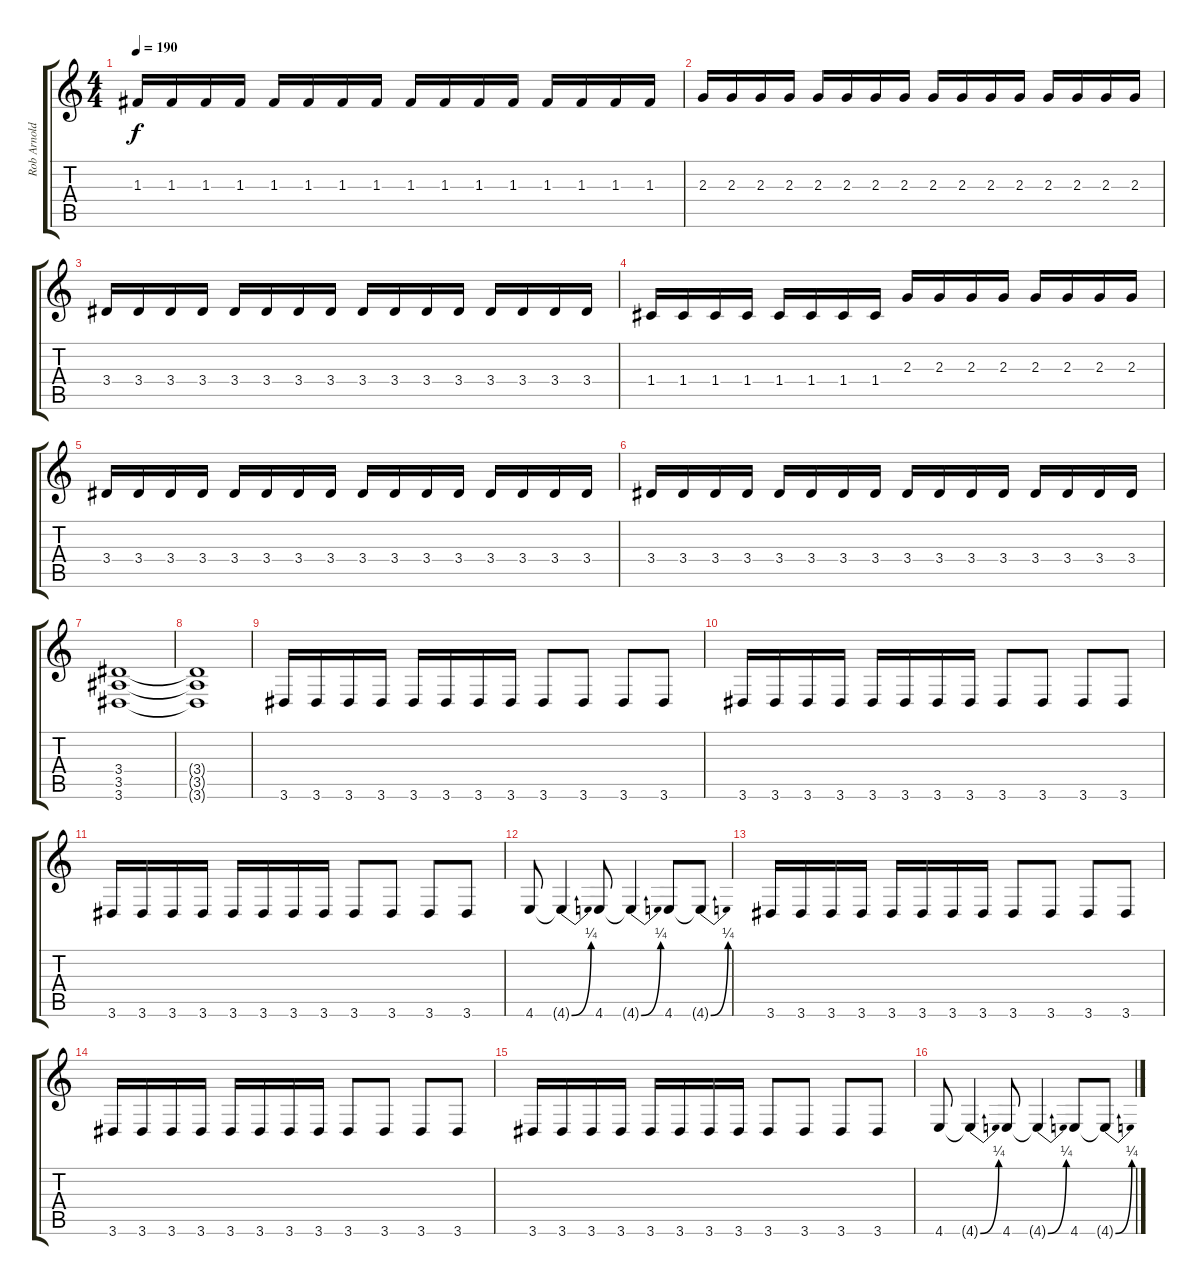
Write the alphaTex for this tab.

\track ("Rob Arnold" "Rob Arnold") {instrument distortionguitar}
\staff {score tabs}
\tuning (D4 A3 F3 C3 G2 C2) {hide}
\ts (4 4)
\tempo 190
\clef g2
\ks c
1.3.16{dy f} 1.3.16 1.3.16 1.3.16 1.3.16 1.3.16 1.3.16 1.3.16 1.3.16 1.3.16 1.3.16 1.3.16 1.3.16 1.3.16 1.3.16 1.3.16 |
2.3.16 2.3.16 2.3.16 2.3.16 2.3.16 2.3.16 2.3.16 2.3.16 2.3.16 2.3.16 2.3.16 2.3.16 2.3.16 2.3.16 2.3.16 2.3.16 |
3.4.16 3.4.16 3.4.16 3.4.16 3.4.16 3.4.16 3.4.16 3.4.16 3.4.16 3.4.16 3.4.16 3.4.16 3.4.16 3.4.16 3.4.16 3.4.16 |
1.4.16 1.4.16 1.4.16 1.4.16 1.4.16 1.4.16 1.4.16 1.4.16 2.3.16 2.3.16 2.3.16 2.3.16 2.3.16 2.3.16 2.3.16 2.3.16 |
3.4.16 3.4.16 3.4.16 3.4.16 3.4.16 3.4.16 3.4.16 3.4.16 3.4.16 3.4.16 3.4.16 3.4.16 3.4.16 3.4.16 3.4.16 3.4.16 |
3.4.16 3.4.16 3.4.16 3.4.16 3.4.16 3.4.16 3.4.16 3.4.16 3.4.16 3.4.16 3.4.16 3.4.16 3.4.16 3.4.16 3.4.16 3.4.16 |
(3.4 3.5 3.6).1 |
(3.4{t} 3.5{t} 3.6{t}).1 |
3.6.16 3.6.16 3.6.16 3.6.16 3.6.16 3.6.16 3.6.16 3.6.16 3.6.8 3.6.8 3.6.8 3.6.8 |
3.6.16 3.6.16 3.6.16 3.6.16 3.6.16 3.6.16 3.6.16 3.6.16 3.6.8 3.6.8 3.6.8 3.6.8 |
3.6.16 3.6.16 3.6.16 3.6.16 3.6.16 3.6.16 3.6.16 3.6.16 3.6.8 3.6.8 3.6.8 3.6.8 |
4.6.8 4.6{be (bend 0 0 60 1) t}.4 4.6.8 4.6{be (bend 0 0 60 1) t}.4 4.6.8 4.6{be (bend 0 0 60 1) t}.8 |
3.6.16 3.6.16 3.6.16 3.6.16 3.6.16 3.6.16 3.6.16 3.6.16 3.6.8 3.6.8 3.6.8 3.6.8 |
3.6.16 3.6.16 3.6.16 3.6.16 3.6.16 3.6.16 3.6.16 3.6.16 3.6.8 3.6.8 3.6.8 3.6.8 |
3.6.16 3.6.16 3.6.16 3.6.16 3.6.16 3.6.16 3.6.16 3.6.16 3.6.8 3.6.8 3.6.8 3.6.8 |
4.6.8 4.6{be (bend 0 0 60 1) t}.4 4.6.8 4.6{be (bend 0 0 60 1) t}.4 4.6.8 4.6{be (bend 0 0 60 1) t}.8
